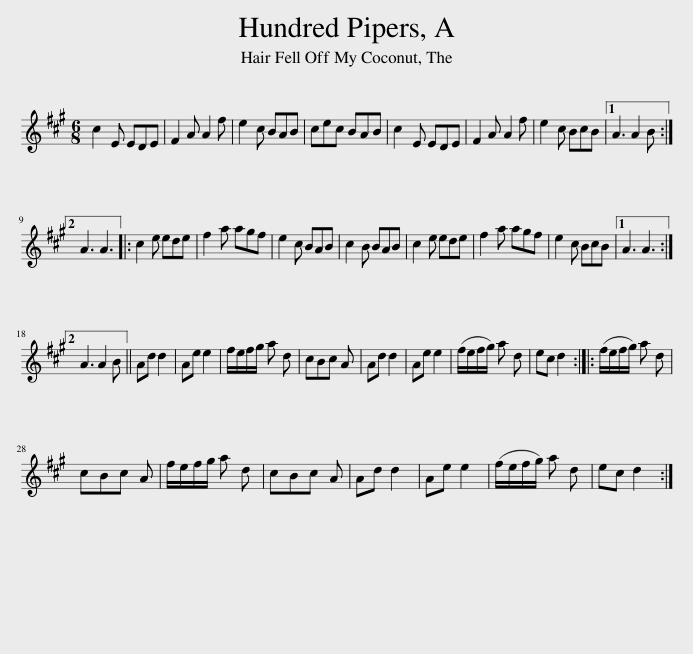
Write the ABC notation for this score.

X:1
L:1/8
M:6/8
I:linebreak $
K:A
V:1 treble
V:1
 c2 E EDE | F2 A A2 f | e2 c BAB | cec BAB | c2 E EDE | %5
 F2 A A2 f | e2 c BcB |1 A3 A2 B :|2$ A3 A3 |: c2 e ede | %10
 f2 a agf | e2 c BAB | c2 B BAB | c2 e ede | f2 a agf | %15
 e2 c BcB |1 A3 A3 :|2$ A3 A2 B || Ad d2 | Ae e2 | %20
 f/e/f/g/ a d | cBc A | Ad d2 | Ae e2 | (f/e/f/g/) a d | %25
 ec d2 :: (f/e/f/g/) a d |$ cBc A | f/e/f/g/ a d | cBc A | %30
 Ad d2 | Ae e2 | (f/e/f/g/) a d | ec d2 :| %34
